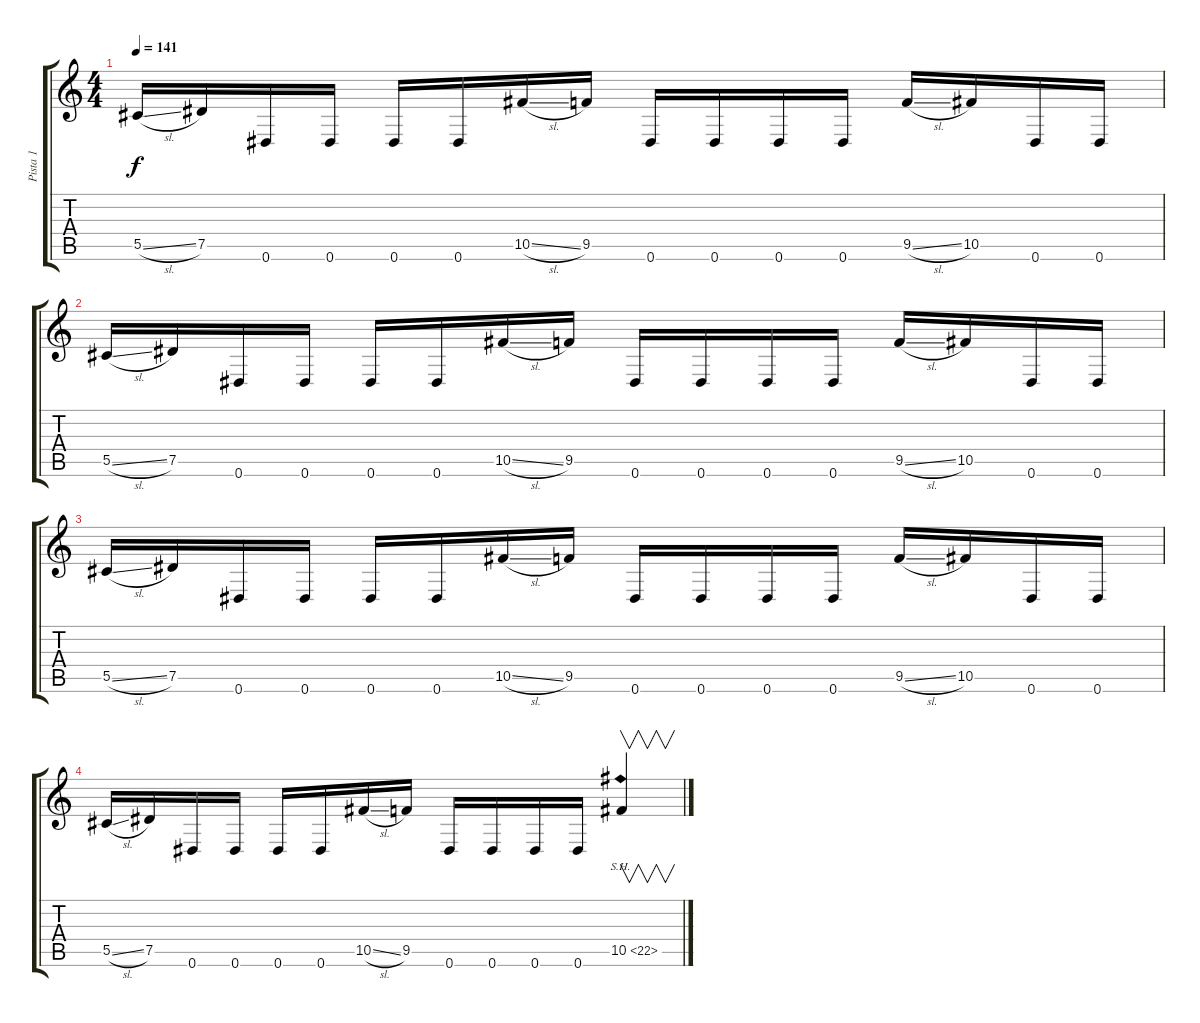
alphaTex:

\track ("Pista 1" "Pista 1") {instrument distortionguitar}
\staff {score tabs}
\tuning (Eb4 Bb3 Gb3 Db3 Ab2 Eb2) {hide}
\ts (4 4)
\tempo 141
\clef g2
\ks c
5.5{sl}.16{dy f} 7.5.16 0.6.16 0.6.16 0.6.16 0.6.16 10.5{sl}.16 9.5.16 0.6.16 0.6.16 0.6.16 0.6.16 9.5{sl}.16 10.5.16 0.6.16 0.6.16 |
5.5{sl}.16 7.5.16 0.6.16 0.6.16 0.6.16 0.6.16 10.5{sl}.16 9.5.16 0.6.16 0.6.16 0.6.16 0.6.16 9.5{sl}.16 10.5.16 0.6.16 0.6.16 |
5.5{sl}.16 7.5.16 0.6.16 0.6.16 0.6.16 0.6.16 10.5{sl}.16 9.5.16 0.6.16 0.6.16 0.6.16 0.6.16 9.5{sl}.16 10.5.16 0.6.16 0.6.16 |
5.5{sl}.16 7.5.16 0.6.16 0.6.16 0.6.16 0.6.16 10.5{sl}.16 9.5.16 0.6.16 0.6.16 0.6.16 0.6.16 10.5{sh 12}.4{v}
